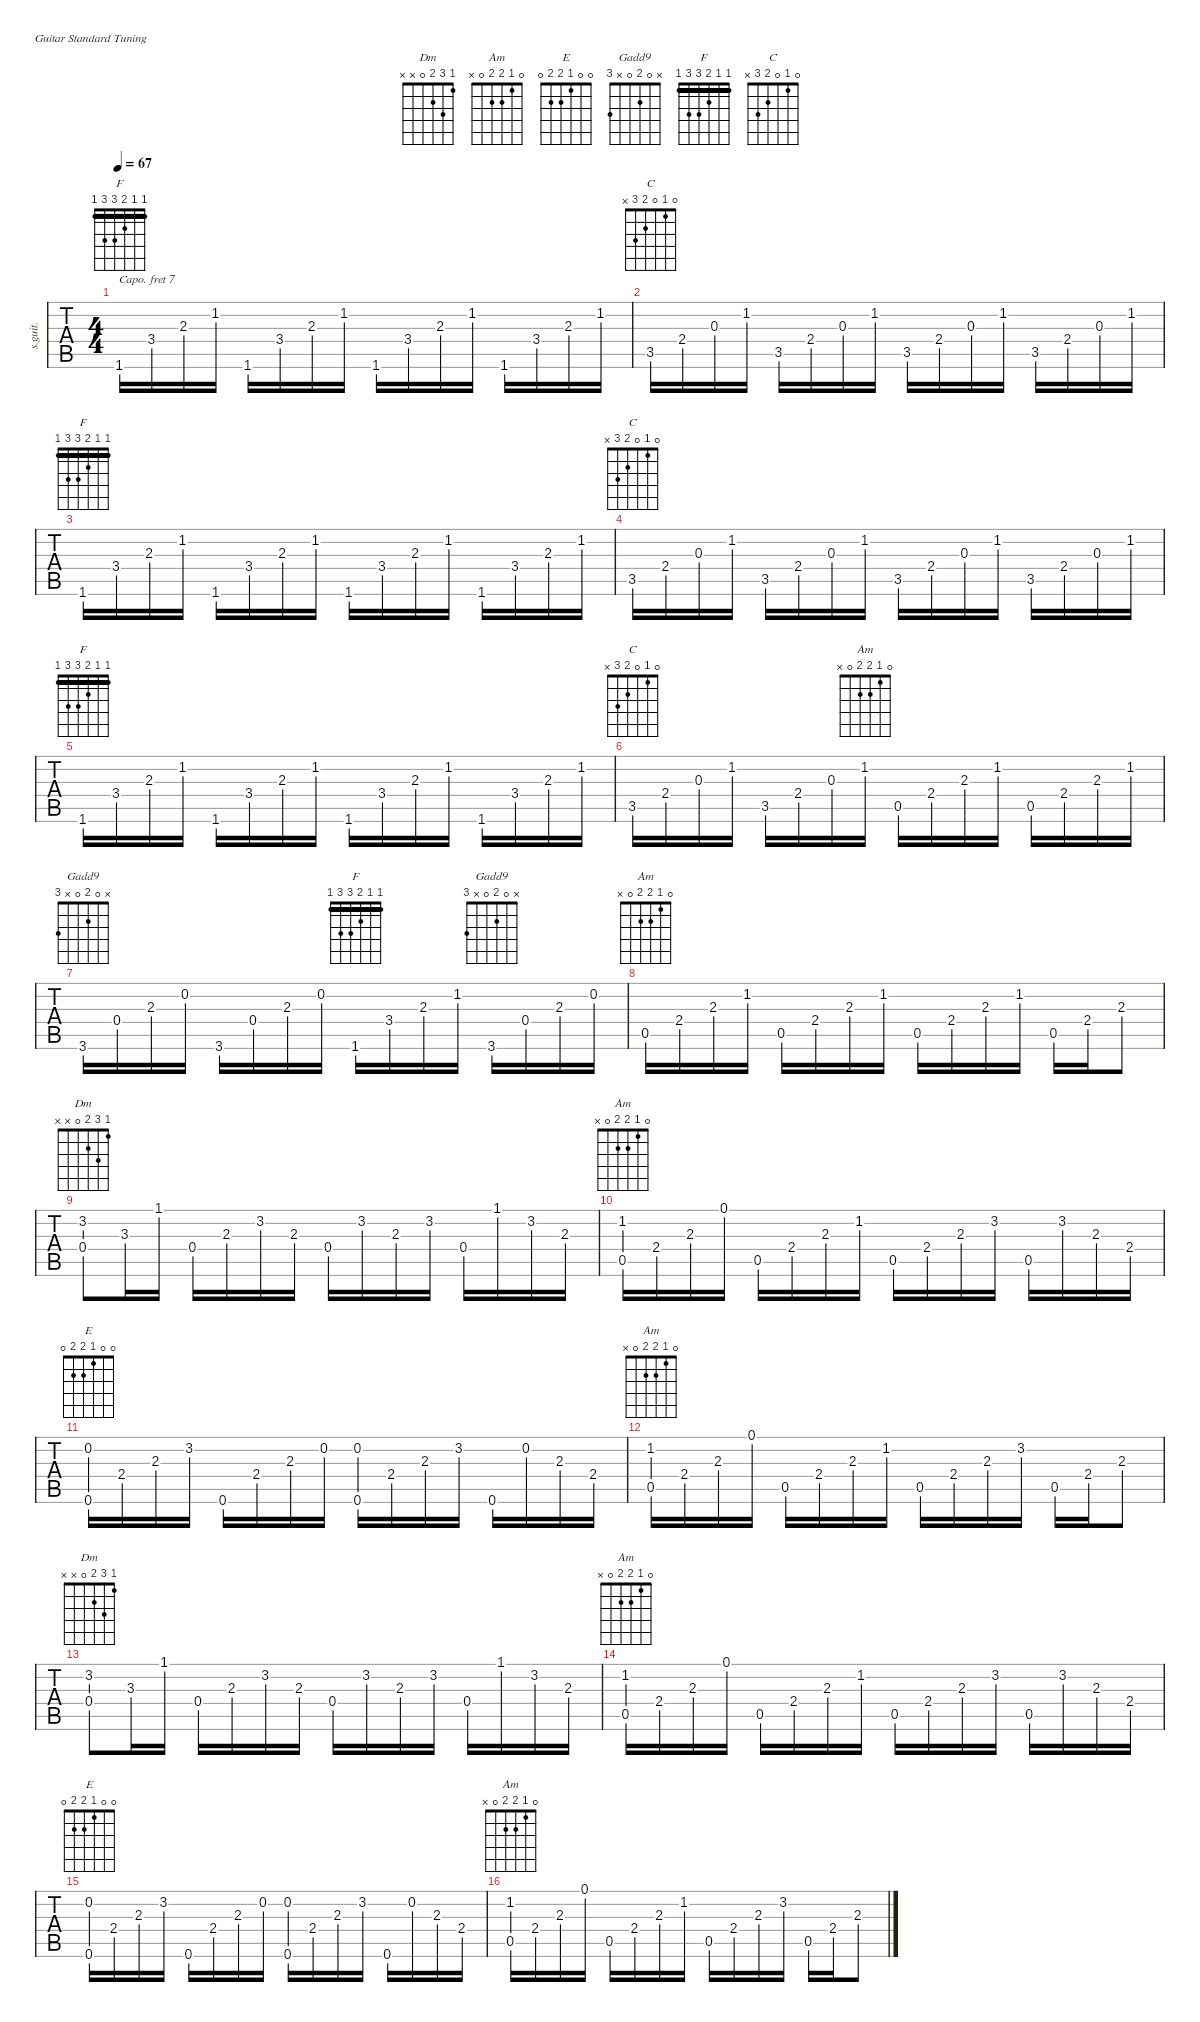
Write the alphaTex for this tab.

\defaultSystemsLayout 4
\hideDynamics
\bracketExtendMode nobrackets
\chordDiagramsInScore
\track ("Steel Guitar" "s.guit.") {defaultSystemsLayout 4 instrument acousticguitarsteel}
\staff {tabs}
\capo 7
\tuning (E4 B3 G3 D3 A2 E2)
\chord ("Dm" 1 3 2 0 x x) {showfingering false}
\chord ("Am" 0 1 2 2 0 x) {showfingering false}
\chord ("E" 0 0 1 2 2 0) {showfingering false}
\chord ("Gadd9" x 0 2 0 x 3) {showfingering false}
\chord ("F" 1 1 2 3 3 1) {showfingering false barre (1 1)}
\chord ("C" 0 1 0 2 3 x) {showfingering false}
\ts (4 4)
\tempo 67
\clef g2
\ks g
1.6{acc forcenatural}.16{ch "F" dy mf} 3.4{acc forcenatural}.16 2.3{acc forcenatural}.16 1.2{acc forcenatural}.16 1.6{acc forcenatural}.16 3.4{acc forcenatural}.16 2.3{acc forcenatural}.16 1.2{acc forcenatural}.16 1.6{acc forcenatural}.16 3.4{acc forcenatural}.16 2.3{acc forcenatural}.16 1.2{acc forcenatural}.16 1.6{acc forcenatural}.16 3.4{acc forcenatural}.16 2.3{acc forcenatural}.16 1.2{acc forcenatural}.16 |
3.5{acc forcenatural}.16{ch "C"} 2.4{acc forcenatural}.16 0.3{acc forcenatural}.16 1.2{acc forcenatural}.16 3.5{acc forcenatural}.16 2.4{acc forcenatural}.16 0.3{acc forcenatural}.16 1.2{acc forcenatural}.16 3.5{acc forcenatural}.16 2.4{acc forcenatural}.16 0.3{acc forcenatural}.16 1.2{acc forcenatural}.16 3.5{acc forcenatural}.16 2.4{acc forcenatural}.16 0.3{acc forcenatural}.16 1.2{acc forcenatural}.16 |
1.6{acc forcenatural}.16{ch "F"} 3.4{acc forcenatural}.16 2.3{acc forcenatural}.16 1.2{acc forcenatural}.16 1.6{acc forcenatural}.16 3.4{acc forcenatural}.16 2.3{acc forcenatural}.16 1.2{acc forcenatural}.16 1.6{acc forcenatural}.16 3.4{acc forcenatural}.16 2.3{acc forcenatural}.16 1.2{acc forcenatural}.16 1.6{acc forcenatural}.16 3.4{acc forcenatural}.16 2.3{acc forcenatural}.16 1.2{acc forcenatural}.16 |
3.5{acc forcenatural}.16{ch "C"} 2.4{acc forcenatural}.16 0.3{acc forcenatural}.16 1.2{acc forcenatural}.16 3.5{acc forcenatural}.16 2.4{acc forcenatural}.16 0.3{acc forcenatural}.16 1.2{acc forcenatural}.16 3.5{acc forcenatural}.16 2.4{acc forcenatural}.16 0.3{acc forcenatural}.16 1.2{acc forcenatural}.16 3.5{acc forcenatural}.16 2.4{acc forcenatural}.16 0.3{acc forcenatural}.16 1.2{acc forcenatural}.16 |
1.6{acc forcenatural}.16{ch "F"} 3.4{acc forcenatural}.16 2.3{acc forcenatural}.16 1.2{acc forcenatural}.16 1.6{acc forcenatural}.16 3.4{acc forcenatural}.16 2.3{acc forcenatural}.16 1.2{acc forcenatural}.16 1.6{acc forcenatural}.16 3.4{acc forcenatural}.16 2.3{acc forcenatural}.16 1.2{acc forcenatural}.16 1.6{acc forcenatural}.16 3.4{acc forcenatural}.16 2.3{acc forcenatural}.16 1.2{acc forcenatural}.16 |
3.5{acc forcenatural}.16{ch "C"} 2.4{acc forcenatural}.16 0.3{acc forcenatural}.16 1.2{acc forcenatural}.16 3.5{acc forcenatural}.16 2.4{acc forcenatural}.16 0.3{acc forcenatural}.16 1.2{acc forcenatural}.16{ch "Am"} 0.5{acc forcenatural}.16 2.4{acc forcenatural}.16 2.3{acc forcenatural}.16 1.2{acc forcenatural}.16 0.5{acc forcenatural}.16 2.4{acc forcenatural}.16 2.3{acc forcenatural}.16 1.2{acc forcenatural}.16 |
3.6{acc forcenatural}.16{ch "Gadd9"} 0.4{acc forcenatural}.16 2.3{acc forcenatural}.16 0.2{acc #}.16 3.6{acc forcenatural}.16 0.4{acc forcenatural}.16 2.3{acc forcenatural}.16 0.2{acc #}.16 1.6{acc forcenatural}.16{ch "F"} 3.4{acc forcenatural}.16 2.3{acc forcenatural}.16 1.2{acc forcenatural}.16 3.6{acc forcenatural}.16{ch "Gadd9"} 0.4{acc forcenatural}.16 2.3{acc forcenatural}.16 0.2{acc #}.16 |
0.5{acc forcenatural}.16{ch "Am"} 2.4{acc forcenatural}.16 2.3{acc forcenatural}.16 1.2{acc forcenatural}.16 0.5{acc forcenatural}.16 2.4{acc forcenatural}.16 2.3{acc forcenatural}.16 1.2{acc forcenatural}.16 0.5{acc forcenatural}.16 2.4{acc forcenatural}.16 2.3{acc forcenatural}.16 1.2{acc forcenatural}.16 0.5{acc forcenatural}.16 2.4{acc forcenatural}.16 2.3{acc forcenatural}.8 |
(0.4{acc forcenatural} 3.2{acc forcenatural}).8{ch "Dm"} 3.3{acc forcenatural}.16 1.1{acc forcenatural}.16 0.4{acc forcenatural}.16 2.3{acc forcenatural}.16 3.2{acc forcenatural}.16 2.3{acc forcenatural}.16 0.4{acc forcenatural}.16 3.2{acc forcenatural}.16 2.3{acc forcenatural}.16 3.2{acc forcenatural}.16 0.4{acc forcenatural}.16 1.1{acc forcenatural}.16 3.2{acc forcenatural}.16 2.3{acc forcenatural}.16 |
(0.5{acc forcenatural} 1.2{acc forcenatural}).16{ch "Am"} 2.4{acc forcenatural}.16 2.3{acc forcenatural}.16 0.1{acc forcenatural}.16 0.5{acc forcenatural}.16 2.4{acc forcenatural}.16 2.3{acc forcenatural}.16 1.2{acc forcenatural}.16 0.5{acc forcenatural}.16 2.4{acc forcenatural}.16 2.3{acc forcenatural}.16 3.2{acc forcenatural}.16 0.5{acc forcenatural}.16 3.2{acc forcenatural}.16 2.3{acc forcenatural}.16 2.4{acc forcenatural}.16 |
(0.6{acc forcenatural} 0.2{acc #}).16{ch "E"} 2.4{acc forcenatural}.16 2.3{acc forcenatural}.16 3.2{acc forcenatural}.16 0.6{acc forcenatural}.16 2.4{acc forcenatural}.16 2.3{acc forcenatural}.16 0.2{acc #}.16 (0.6{acc forcenatural} 0.2{acc #}).16 2.4{acc forcenatural}.16 2.3{acc forcenatural}.16 3.2{acc forcenatural}.16 0.6{acc forcenatural}.16 0.2{acc #}.16 2.3{acc forcenatural}.16 2.4{acc forcenatural}.16 |
(0.5{acc forcenatural} 1.2{acc forcenatural}).16{ch "Am"} 2.4{acc forcenatural}.16 2.3{acc forcenatural}.16 0.1{acc forcenatural}.16 0.5{acc forcenatural}.16 2.4{acc forcenatural}.16 2.3{acc forcenatural}.16 1.2{acc forcenatural}.16 0.5{acc forcenatural}.16 2.4{acc forcenatural}.16 2.3{acc forcenatural}.16 3.2{acc forcenatural}.16 0.5{acc forcenatural}.16 2.4{acc forcenatural}.16 2.3{acc forcenatural}.8 |
(0.4{acc forcenatural} 3.2{acc forcenatural}).8{ch "Dm"} 3.3{acc forcenatural}.16 1.1{acc forcenatural}.16 0.4{acc forcenatural}.16 2.3{acc forcenatural}.16 3.2{acc forcenatural}.16 2.3{acc forcenatural}.16 0.4{acc forcenatural}.16 3.2{acc forcenatural}.16 2.3{acc forcenatural}.16 3.2{acc forcenatural}.16 0.4{acc forcenatural}.16 1.1{acc forcenatural}.16 3.2{acc forcenatural}.16 2.3{acc forcenatural}.16 |
(0.5{acc forcenatural} 1.2{acc forcenatural}).16{ch "Am"} 2.4{acc forcenatural}.16 2.3{acc forcenatural}.16 0.1{acc forcenatural}.16 0.5{acc forcenatural}.16 2.4{acc forcenatural}.16 2.3{acc forcenatural}.16 1.2{acc forcenatural}.16 0.5{acc forcenatural}.16 2.4{acc forcenatural}.16 2.3{acc forcenatural}.16 3.2{acc forcenatural}.16 0.5{acc forcenatural}.16 3.2{acc forcenatural}.16 2.3{acc forcenatural}.16 2.4{acc forcenatural}.16 |
(0.6{acc forcenatural} 0.2{acc #}).16{ch "E"} 2.4{acc forcenatural}.16 2.3{acc forcenatural}.16 3.2{acc forcenatural}.16 0.6{acc forcenatural}.16 2.4{acc forcenatural}.16 2.3{acc forcenatural}.16 0.2{acc #}.16 (0.6{acc forcenatural} 0.2{acc #}).16 2.4{acc forcenatural}.16 2.3{acc forcenatural}.16 3.2{acc forcenatural}.16 0.6{acc forcenatural}.16 0.2{acc #}.16 2.3{acc forcenatural}.16 2.4{acc forcenatural}.16 |
(0.5{acc forcenatural} 1.2{acc forcenatural}).16{ch "Am"} 2.4{acc forcenatural}.16 2.3{acc forcenatural}.16 0.1{acc forcenatural}.16 0.5{acc forcenatural}.16 2.4{acc forcenatural}.16 2.3{acc forcenatural}.16 1.2{acc forcenatural}.16 0.5{acc forcenatural}.16 2.4{acc forcenatural}.16 2.3{acc forcenatural}.16 3.2{acc forcenatural}.16 0.5{acc forcenatural}.16 2.4{acc forcenatural}.16 2.3{acc forcenatural}.8
